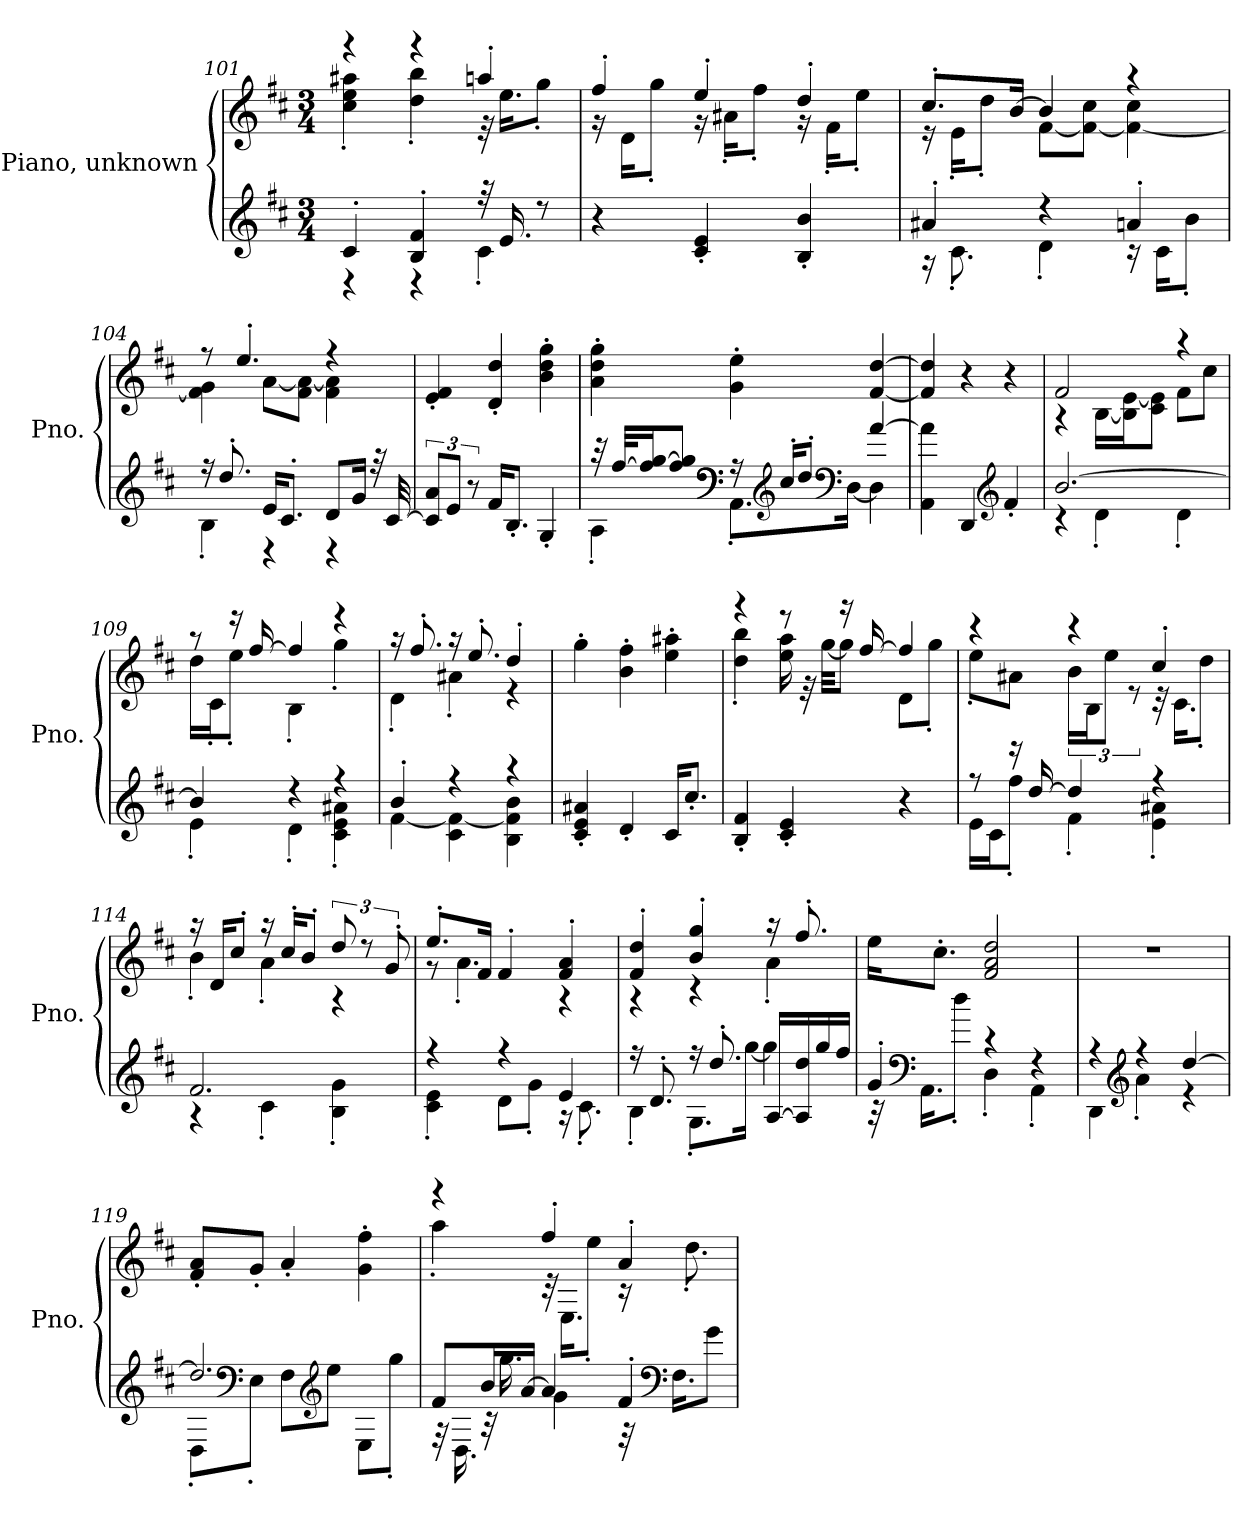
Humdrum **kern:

**kern	**kern
*part1	*part1
*staff2	*staff1
*I"Piano, unknown	*
*I'Pno.	*
*clefG2	*clefG2
*k[f#c#]	*k[f#c#]
*M3/4	*M3/4
=101	=101
*^	*^
4c#'/	4r	4r	4cc#\' 4ee\' 4aa#X\'
4B/' 4f#/'	4r	4r	4dd\' 4bb\'
32r	4c#'\	4aan'/	32r
16.e/	.	.	16.ee\KL
8r	.	.	8gg'\J
*v	*v	*	*
=102	=102	=102
4r	4ff#'/	16r
.	.	16d\KL
.	.	8gg'\J
4c#/' 4e/'	4ee'/	16r
.	.	16a#X'\KL
.	.	8ff#'\J
4B/' 4b/'	4dd'/	16r
.	.	16f#'\KL
.	.	8ee'\J
=103	=103	=103
*^	*	*
4a#X'/	16r	8.cc#'/L	16r
.	8.c#'\	.	16e'\KL
.	.	.	8dd'\J
.	.	[16b/Jk	.
4r	4d'\	4b/]	[8f#\L
.	.	.	8f#\_ 8cc#\J
4an'/	16r	4r	4f#\_ 4cc#\
.	16c#\KL	.	.
.	8b'\J	.	.
!!LO:LB:g=z	!!
=104	=104	=104	=104
16r	4B'\	8r	4f#\] 4g\
8.dd'/	.	.	.
.	.	4.ee'/	.
16e/KL	4r	.	[8a\L
8.c#'/J	.	.	.
.	.	.	8f#\ 8a\_J
8d/L	4r	4r	4f#\ 4a\]
16g/Jk	.	.	.
32r	.	.	.
[32c#/	.	.	.
*v	*v	*	*
*	*v	*v
=105	=105
12c#/] 12a/L	4e/' 4f#/'
12e/J	.
12r	.
16f#/KL	4d/' 4dd/'
8.B'/J	.
4G'/	4b\' 4dd\' 4gg\'
=106	=106
*^	*
32r	4A'\	4a\' 4dd\' 4gg\'
[32ff#/KLL	.	.
16ff#/] [16gg/J	.	.
8ff#/ 8gg/]J	.	.
*clefF4	*	*
16r	8.AA'\L	4g\' 4ee\'
*clefG2	*	*
16cc#'/KL	.	.
8dd'/J	.	.
*clefF4	*	*
.	[16D\Jk	.
[4a/	4D\]	[4f#/ [4dd/
*v	*v	*
=107	=107
4AA\ 4a\]	4f#/] 4dd/]
4DD/	4r
*clefG2	*
4f#'/	4r
!!LO:LB:g=z
=108	=108
*^	*^
[2.b/	4r	2f#/	4r
.	4d'\	.	[16B\LL
.	.	.	16B\] [16e\J
.	.	.	8c#\ 8e\]J
.	4d'\	4r	8f#\L
.	.	.	8cc#\J
=109	=109	=109	=109
4b/]	4e'\	8r	16dd\LL
.	.	.	16c#'\J
.	.	16r	8ee'\J
.	.	[16ff#/	.
4r	4d'\	4ff#/]	4B'\
4r	4c#\' 4e\' 4a#X\'	4r	4gg'\
=110	=110	=110	=110
4b'/	[4f#\	16r	4d'\
.	.	8.ff#'/	.
4r	4c#\ 4f#\_	16r	4a#X'\
.	.	8.ee'/	.
4r	4B\ 4f#\] 4b\	4dd'/	4r
*v	*v	*	*
*	*v	*v
=111	=111
4c#/' 4e/' 4a#X/'	4gg'\
4d'/	4b\' 4ff#\'
16c#/KL	4ee\' 4aa#X\'
8.cc#'/J	.
=112	=112
*	*^
4B/' 4f#/'	4r	4dd\' 4bb\'
4c#/' 4e/'	8r	16ee\ 16aa\
.	.	32r
.	.	[32gg\KKL
.	16r	8gg\J]
.	[16ff#/	.
4r	4ff#/]	8d\L
.	.	8gg'\J
!!LO:LB:g=z	!!
=113	=113	=113
*^	*	*
8r	16e\LL	4r	8ee'\L
.	16c#\J	.	.
16r	8ff#'\J	.	8a#X\J
[16dd/	.	.	.
4dd/]	4f#'\	4r	24b\LL
.	.	.	24B\J
.	.	.	12ee\J
.	.	.	12r
4r	4e\' 4a#X\'	4cc#'/	32r
.	.	.	16.c#\KL
.	.	.	8dd'\J
=114	=114	=114	=114
2.f#/	4r	16r	4b'\
.	.	16d/KL	.
.	.	8cc#'/J	.
.	4c#'\	16r	4a'\
.	.	16cc#'/KL	.
.	.	8b'/J	.
.	4B\' 4g\'	12dd/	4r
.	.	12r	.
.	.	12g'/	.
=115	=115	=115	=115
4r	4c#\' 4e\'	8.ee'/L	8r
.	.	.	4.a'\
.	.	16f#/Jk	.
4r	8d\L	4f#'/	.
.	8g'\J	.	.
4e/	16r	4f#/' 4a/'	4r
.	8.c#'\	.	.
=116	=116	=116	=116
16r	4B'\	4f#/' 4dd/'	4r
8.d'/	.	.	.
16r	8.G'\L	4b/' 4gg/'	4r
8.dd'/	.	.	.
.	[16gg\Jk	.	.
[16A/LL	4gg\]	16r	4a'\
16A/] 16dd/	.	8.ff#'/	.
16gg/	.	.	.
16ff#/JJ	.	.	.
*	*	*v	*v
!!LO:PB:g=z
=117	=117	=117
4g'/	32r	16ee\KL
*clefF4	*	*
.	16.AA\KL	.
.	.	8.cc#'\J
.	8dd'\J	.
4r	4D'\	2f#/ 2a/ 2dd/
4r	4AA'\	.
=118	=118	=118
4r	4DD\	2.r
*clefG2	*	*
4r	4a'\	.
[4dd/	4r	.
=119	=119	=119
2.dd/]	8D'\L	8f#/' 8a/'L
*clefF4	*	*
.	8E'\J	8g'/J
.	8F#\L	4a'/
*clefG2	*	*
.	8ee\J	.
.	8E\L	4g\' 4ff#\'
.	8gg'\J	.
=120	=120	=120
*	*	*^
8f#/L	32r	4r	4aa'\
.	16.D\	.	.
16b/L	32r	.	.
.	16.gg\	.	.
[16a/JJ	.	.	.
4a/]	4g\	4ff#'/	32r
.	.	.	16.E\KL
.	.	.	8ee'\J
4f#'/	32r	4a'/	16r
*clefF4	*	*	*
.	16.F#\KL	.	.
.	.	.	8.dd'\
.	8g\J	.	.
*v	*v	*	*
*	*v	*v
=	=
*-	*-
